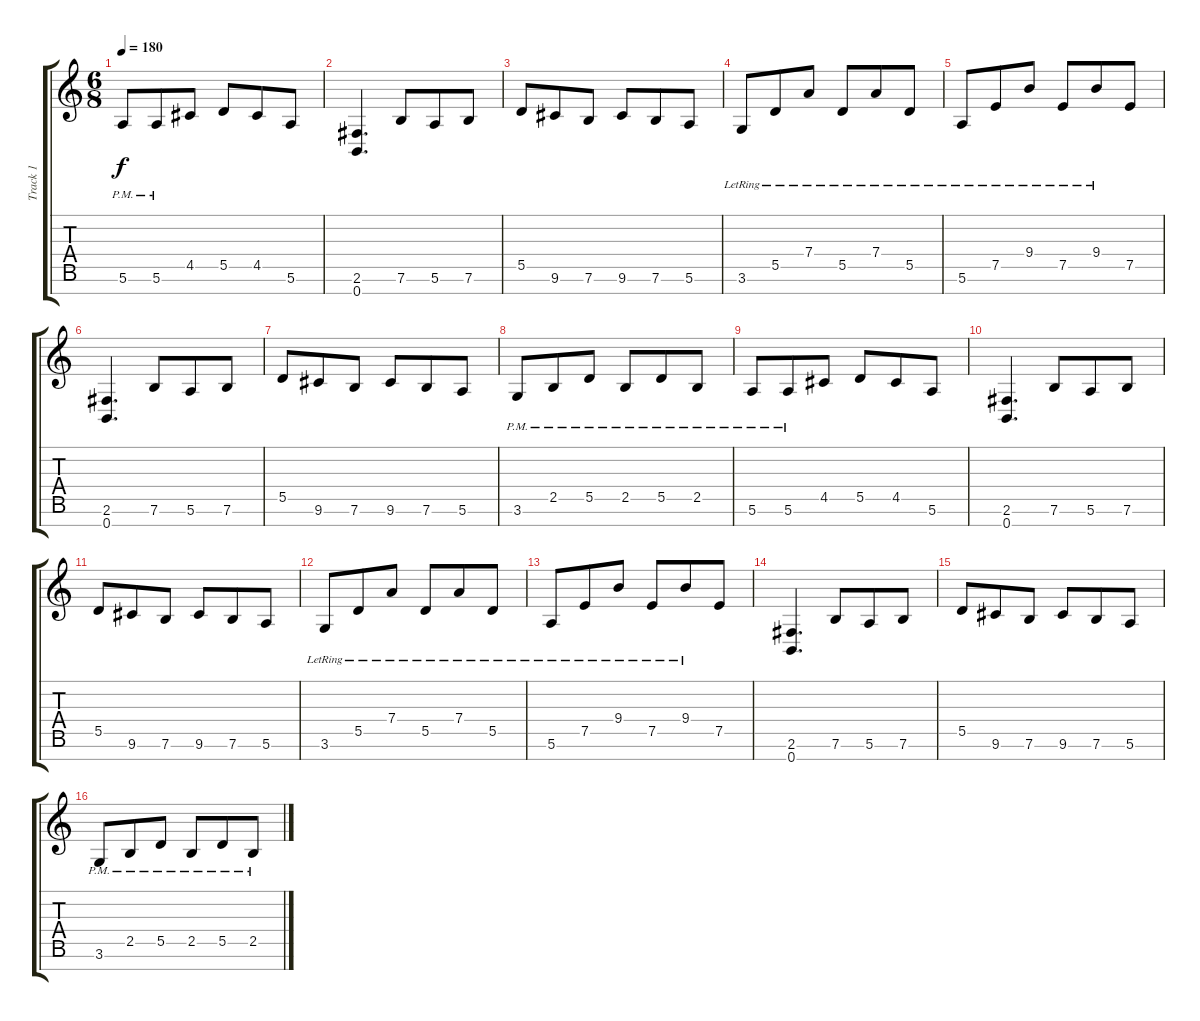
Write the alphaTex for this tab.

\track ("Track 1" "Track 1") {instrument distortionguitar}
\staff {score tabs}
\tuning (E4 B3 G3 D3 A2 E2 B1) {hide}
\ts (6 8)
\tempo 180
\clef g2
\ks c
5.6{pm}.8{dy f} 5.6{pm}.8 4.5.8 5.5.8 4.5.8 5.6.8 |
(2.6 0.7).4{d} 7.6.8 5.6.8 7.6.8 |
5.5.8 9.6.8 7.6.8 9.6.8 7.6.8 5.6.8 |
3.6{lr}.8 5.5{lr}.8 7.4{lr}.8 5.5{lr}.8 7.4{lr}.8 5.5{lr}.8 |
5.6{lr}.8 7.5{lr}.8 9.4{lr}.8 7.5{lr}.8 9.4{lr}.8 7.5.8 |
(2.6 0.7).4{d} 7.6.8 5.6.8 7.6.8 |
5.5.8 9.6.8 7.6.8 9.6.8 7.6.8 5.6.8 |
3.6{pm}.8 2.5{pm}.8 5.5{pm}.8 2.5{pm}.8 5.5{pm}.8 2.5{pm}.8 |
5.6{pm}.8 5.6{pm}.8 4.5.8 5.5.8 4.5.8 5.6.8 |
(2.6 0.7).4{d} 7.6.8 5.6.8 7.6.8 |
5.5.8 9.6.8 7.6.8 9.6.8 7.6.8 5.6.8 |
3.6{lr}.8 5.5{lr}.8 7.4{lr}.8 5.5{lr}.8 7.4{lr}.8 5.5{lr}.8 |
5.6{lr}.8 7.5{lr}.8 9.4{lr}.8 7.5{lr}.8 9.4{lr}.8 7.5.8 |
(2.6 0.7).4{d} 7.6.8 5.6.8 7.6.8 |
5.5.8 9.6.8 7.6.8 9.6.8 7.6.8 5.6.8 |
3.6{pm}.8 2.5{pm}.8 5.5{pm}.8 2.5{pm}.8 5.5{pm}.8 2.5{pm}.8
